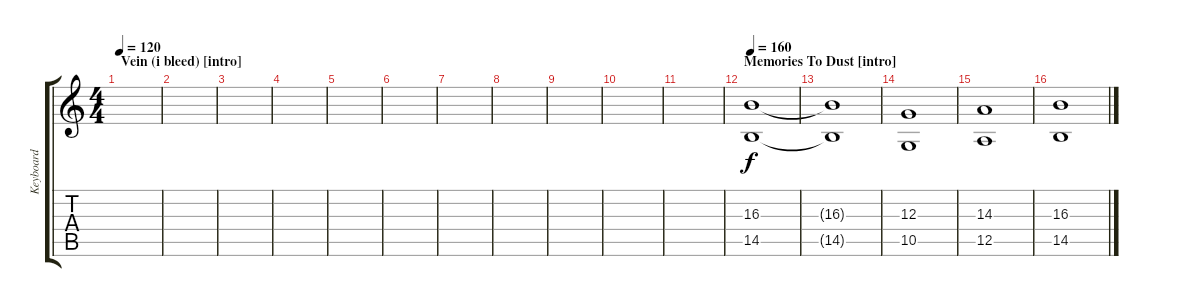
\track ("Keyboard" "Keyboard") {instrument choiraahs}
\staff {score tabs}
\tuning (E4 B3 G3 D3 A2 E2) {hide}
\ts (4 4)
\section ("" "Vein (i bleed) [intro]")
\tempo 120
\clef g2
\ks c
|
|
|
|
|
|
|
|
|
|
|
\section ("" "Memories To Dust [intro]")
\tempo 160
(16.3 14.5).1 |
(16.3{t} 14.5{t}).1 |
(12.3 10.5).1 |
(14.3 12.5).1 |
(16.3 14.5).1
